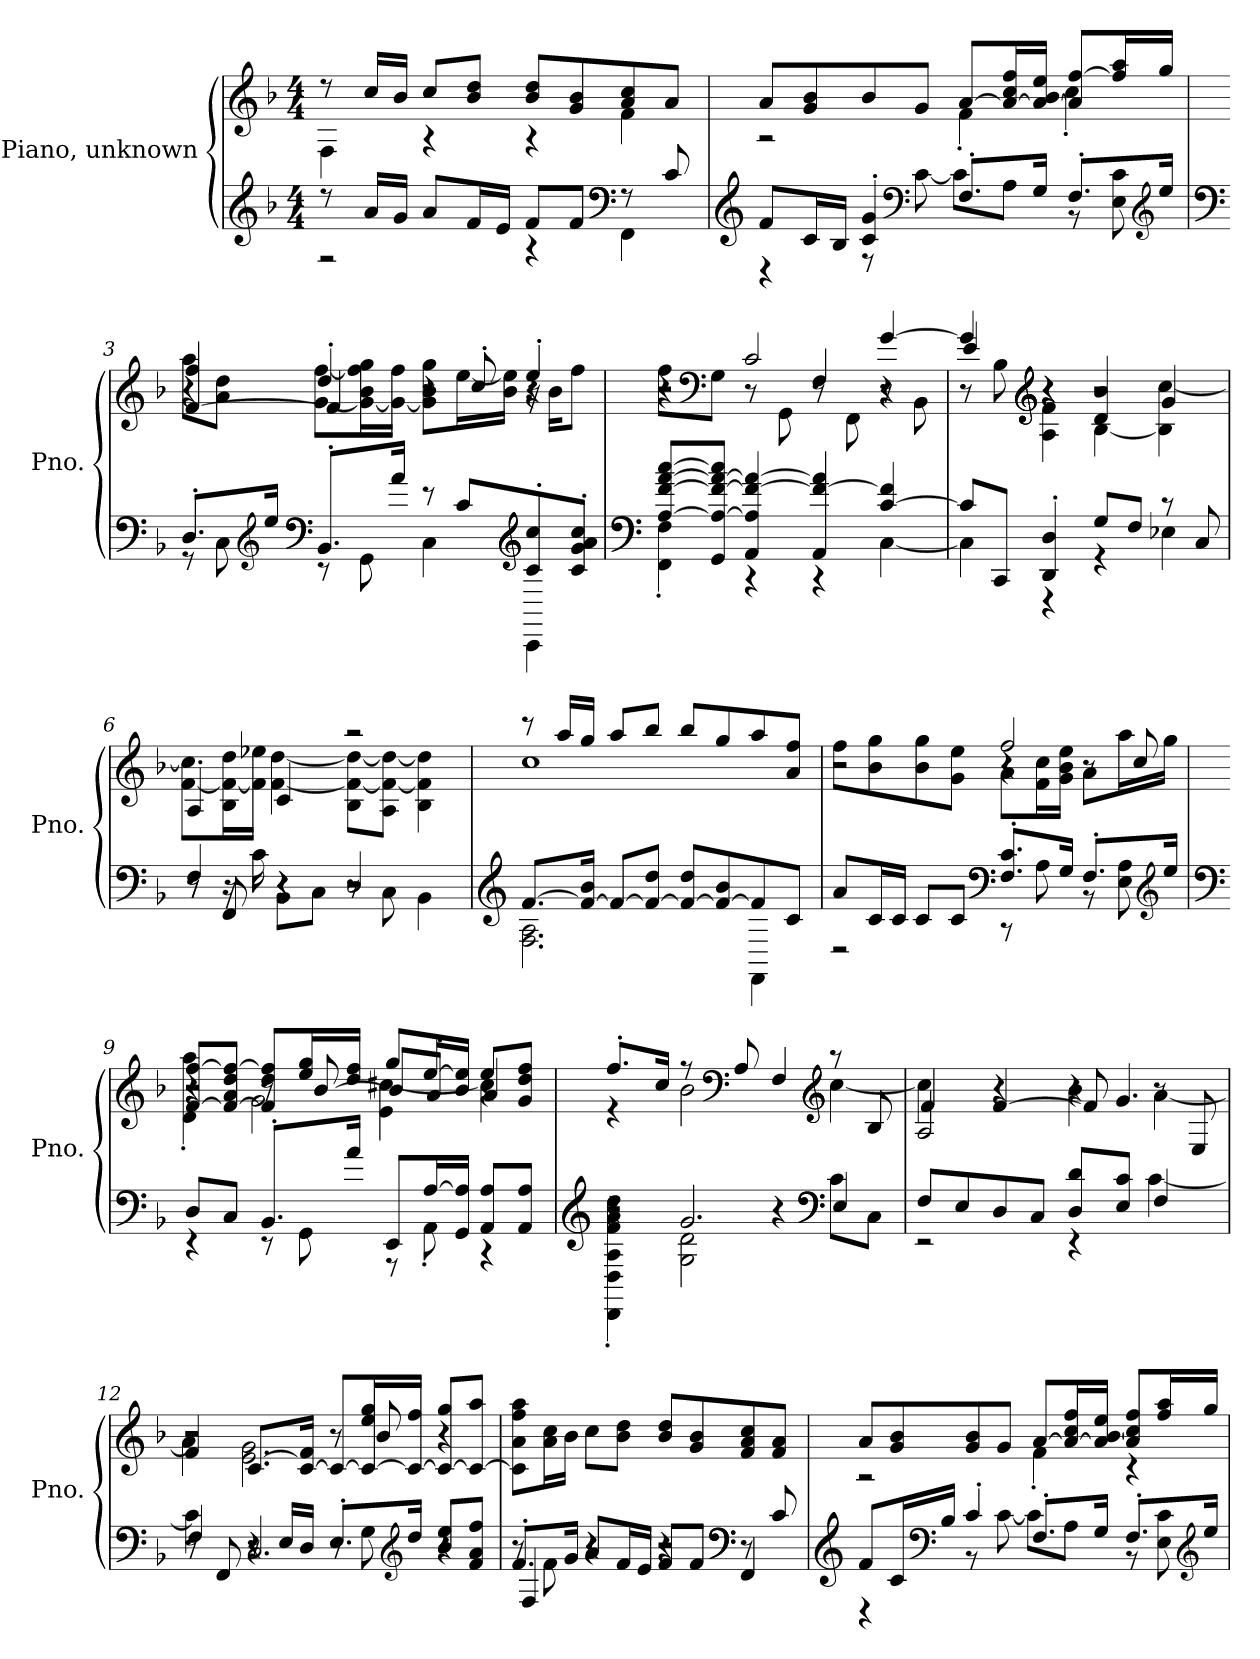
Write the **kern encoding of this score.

**kern	**kern
*part1	*part1
*staff2	*staff1
*I"Piano, unknown	*
*I'Pno.	*
*clefG2	*clefG2
*k[b-]	*k[b-]
*M4/4	*M4/4
*MM120	*MM120
=1	=1
*^	*^
8r	2r	8r	4F\
16a/LL	.	16cc/LL	.
16g/JJ	.	16b-/JJ	.
8a/L	.	8cc/L	4r
16f/L	.	8b-/ 8dd/J	.
16e/JJ	.	.	.
8f/L	4r	8b-/ 8dd/L	4r
8f/J	.	8g/ 8b-/	.
*clefF4	*	*	*
8r	4FF\	8a/ 8cc/	4f\
8c/	.	8a/J	.
=2	=2	=2	=2
*clefG2	*	*	*
8f/L	4r	8a/L	2r
16c/L	.	8g/ 8b-/	.
16B-/JJ	.	.	.
4c/' 4g/'	8r	8b-/	.
*clefF4	*	*	*
.	[8c\	8g/J	.
8.F'/L	8c\L]	[8a/L	4f'\
.	8A\J	16a/_ 16cc/ 16ff/L	.
16G/Jk	.	16a/_ 16b-/ 16ee/JJ	.
8.F'/L	8r	8a/] [8ff/L	4cc'\
.	8E\ 8c\	16ff/] 16aa/L	.
*clefG2	*	*	*
16ee/Jk	.	16gg/JJ	.
*	*	*v	*v
!!LO:LB:g=z
=3	=3	=3
*clefF4	*	*
*	*	*^
*	*	*	*^
8.D'/L	8r	4r	8aa\L	[4f/ 4ff/
.	8C\	.	8a\ 8dd\J	.
*clefG2	*	*	*	*
16ee/Jk	.	.	.	.
*clefF4	*	*	*	*
8.BB-'/L	8r	4dd'/	[8g\ [8ff\L	4f/]
.	8GG\	.	16g\_ 16b-\ 16ff\] 16gg\L	.
16a/Jk	.	.	16g\_ 16ff\JJ	.
8r	4C\	4r	8g\] 8b-\ 8gg\L	8r
8c/L	.	.	[16ee\L	8cc'/
.	.	.	16b-\ 16ee\]JJ	.
*clefG2	*	*	*	*
8c/' 8cc/'	4CC\	4ee'/	16r	4r
.	.	.	16b-\KL	.
8c/' 8g/' 8a/' 8cc/'J	.	.	8ff\J	.
=4	=4	=4	=4	=4
*clefF4	*	*	*	*
[8A/ [8f/ [8a/ [8cc/L	4FF\' 4F\'	4r	8ff\L	2r
*	*	*clefF4	*	*
8GG/ 8A/_ 8f/_ 8a/_ 8cc/]J	.	.	8G\J	.
4AA/ 4A/] 4f/_ 4a/_	4r	2c/	8r	.
.	.	.	8GG\	.
4AA/ 4f/_ 4a/]	4r	.	8r	4F/
.	.	.	8FF\	.
[4c/ 4f/]	[4C\	[4g/	8r	4r
.	.	.	8BB-\	.
=5	=5	=5	=5	=5
8c/L]	4C\]	4g/]	8r	4e/
8CC/J	.	.	8B-\	.
*	*	*clefG2	*	*
4DD/' 4D/'	4r	4r	4A\ 4f\	4r
8G/L	4r	4d/ 4b-/	[4B-\	2r
8F/J	.	.	.	.
8r	4E-X\	4g/	4B-\] [4cc\	.
8C/	.	.	.	.
*	*	*	*v	*v
!!LO:LB:g=z
=6	=6	=6	=6
*	*^	*	*
4F/	8r	8r	4A'/	[8f\ 8cc\]L
.	16r	8FF/	.	16B-\ 16f\_ 16dd\L
.	16c\	.	.	16f\] 16ee-X\JJ
4r	8BB-\L	4r	4c/	[4f\ [4dd\
.	8C\J	.	.	.
2D/	8r	2r	2r	8B-\ 8f\_ 8dd\_L
.	8C\	.	.	8A\ 8f\_ 8dd\_J
.	4BB-\	.	.	4B-\ 4f\] 4dd\]
*v	*v	*v	*	*
=7	=7	=7
*clefG2	*	*
*^	*	*
[8.f/L	2.F\ 2.A\	8r	1cc
.	.	16aa/LL	.
16f/_ 16b-/Jk	.	16gg/JJ	.
8f/L_	.	8aa/L	.
8f/_ 8dd/J	.	8bb-/J	.
8f/_ 8dd/L	.	8bb-/L	.
8f/_ 8b-/	.	8gg/	.
8f/]	4FF\	8aa/	.
8c/J	.	8a/ 8ff/J	.
=8	=8	=8	=8
*	*	*	*^
8a/L	2r	2r	8ff\L	2r
16c/L	.	.	8b-\ 8gg\	.
16c/JJ	.	.	.	.
8c/L	.	.	8b-\ 8gg\	.
8c/J	.	.	8g\ 8ee\J	.
*clefF4	*	*	*	*
8.F/' 8.c/'L	8r	2ff/	8a\L	4r
.	8A\	.	16f\ 16cc\L	.
16G/Jk	.	.	16g\ 16b-\ 16ee\JJ	.
8.F'/L	8r	.	8a\L	8r
.	8E\ 8A\	.	16aa\L	8cc/
*clefG2	*	*	*	*
16ee/Jk	.	.	16gg\JJ	.
*	*	*v	*v	*v
!!LO:LB:g=z
=9	=9	=9
*clefF4	*	*
*	*	*^
*	*	*	*^
*	*	*	*	*^
8D/L	4r	[8f/ [8ff/L	4d\' 4aa\'	4r	2r
8C/J	.	8f/_ 8a/ 8dd/ 8ff/_J	.	.	.
8.BB-'/L	8r	8f/] 8dd/ 8ff/]L	2g\	8r	.
.	8GG\	16ee/ 16gg/L	.	[8b-/	.
16a/Jk	.	16dd/ 16ff/JJ	.	.	.
8EE/L	8r	8gg/L	.	8b-/L]	4e\ [4cc#X\
[16A/L	8AA'\	[16ee/L	.	8a'/J	.
16GG/ 16A/]JJ	.	16b-/ 16ee/]JJ	.	.	.
8AA/ 8A/L	4r	8ee/L	4r	4a/	4cc#\]
8AA/ 8A/J	.	8g/ 8dd/ 8ff/J	.	.	.
*v	*v	*	*	*	*
*	*v	*v	*v	*v
=10	=10
*clefG2	*
*^	*^
*	*^	*	*
4r	4DD\' 4D\' 4A\' 4f\' 4a\' 4dd\'	2r	8.ff'/L	4r
.	.	.	16cc/Jk	.
2.g/	2G\ 2d\	.	8r	2b-\
*	*	*	*clefF4	*
.	.	.	8A/	.
.	.	4r	4F/	.
*clefF4	*	*	*clefG2	*
.	8c\L	4E/	8r	[4cc\
.	8C\J	.	8B-/	.
*	*v	*v	*	*
=11	=11	=11	=11
*	*	*	*^
8F/L	2r	2A/	4cc\]	4f/
8E/	.	.	.	.
8D/	.	.	4r	[4f/
8C/J	.	.	.	.
8D/ 8d/L	4r	4r	4b-\	8f/]
8E/ 8c/J	.	.	.	4.g/
4F/	[4c\	8r	[4a\	.
.	.	8E/	.	.
!!LO:LB:g=z	!!	!!
=12	=12	=12	=12	=12
*	*^	*	*	*
8r	4c\]	4F/	4f/	4a\]	2r
8FF/	.	.	.	.	.
8r	4r	2.C/	[8.c/L	2.e\ 2.g\	.
16E/LL	.	.	.	.	.
16D/JJ	.	.	16c/_ 16f/Jk	.	.
8.E'/L	8r	.	8c/L_	.	8r
.	8G\	.	16c/_ 16ee/ 16gg/L	.	8b-/
*clefG2	*	*	*	*	*
16dd/Jk	.	.	16c/_ 16ff/JJ	.	.
8b-/ 8ee/L	4r	.	8c/_ 8gg/L	.	4r
8f/ 8a/ 8ff/J	.	.	8c/_ 8aa/J	.	.
*	*	*	*v	*v	*v
=13	=13	=13	=13
8.f'/L	8r	4F/	8c\] 8a\ 8ff\ 8aa\L
.	8f\	.	16a\ 16cc\L
16g/Jk	.	.	16b-\JJ
8a/L	4r	4r	8cc\L
16f/L	.	.	8b-\ 8dd\J
16e/JJ	.	.	.
8f/L	2r	4r	8b-/ 8dd/L
8f/J	.	.	8g/ 8b-/
*clefF4	*	*	*
8r	.	4FF/	8f/ 8a/ 8cc/
8c/	.	.	8f/ 8a/J
*v	*v	*v	*
!!LO:LB:g=z
=14	=14
*clefG2	*
*^	*^
8f/L	4r	8a/L	2r
16c/L	.	8g/ 8b-/	.
*clefF4	*	*	*
16B-/JJ	.	.	.
4c'/	8r	8g/ 8b-/	.
.	[8c\	8g/J	.
8.F'/L	8c\L]	[8a/L	4f'\
.	8A\J	16a/_ 16cc/ 16ff/L	.
16G/Jk	.	16a/_ 16b-/ 16ee/JJ	.
8.F'/L	8r	8a/] 8cc/ 8ff/L	4r
.	8E\ 8c\	16ff/ 16aa/L	.
*clefG2	*	*	*
16ee/Jk	.	16gg/JJ	.
*v	*v	*	*
*	*v	*v
=	=
*-	*-
